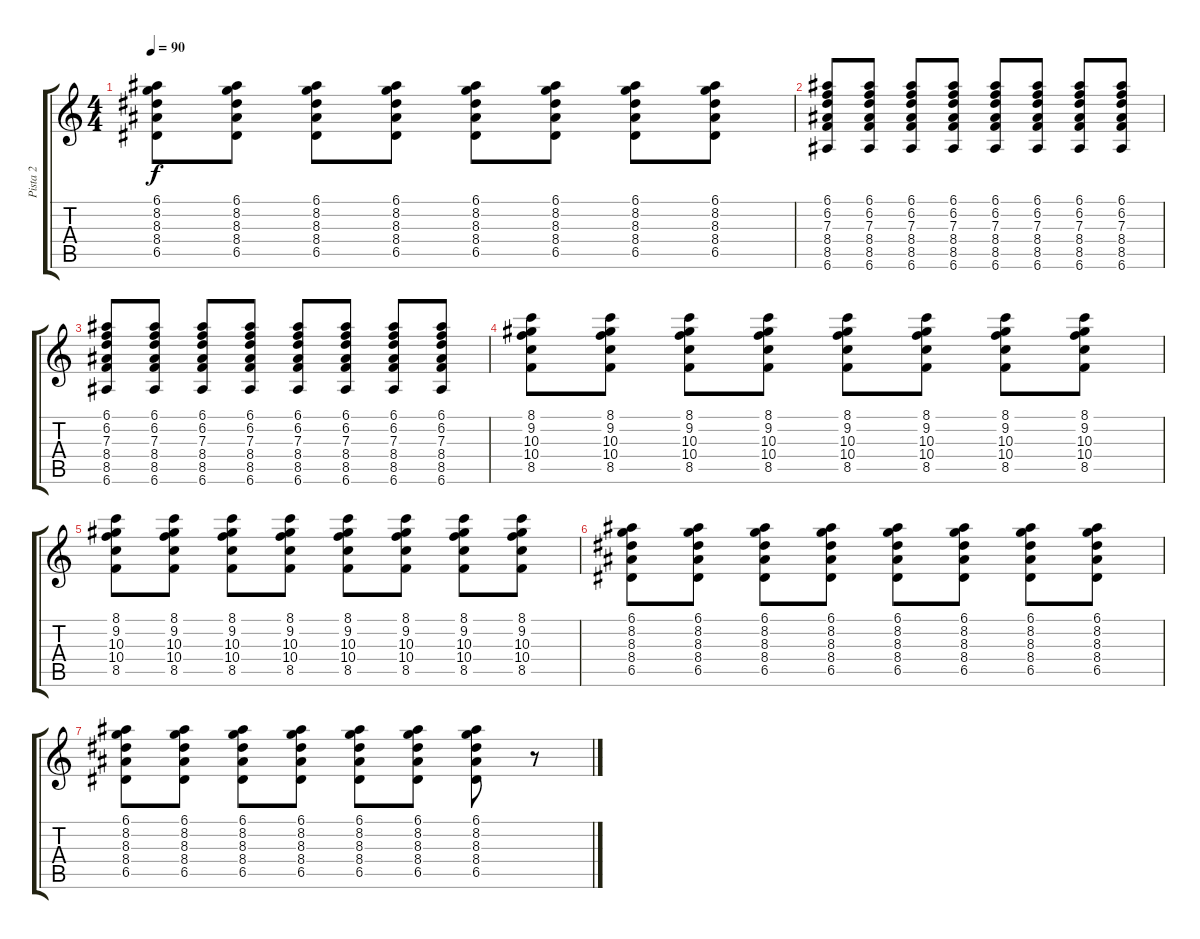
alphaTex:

\track ("Pista 2" "Pista 2") {instrument acousticguitarnylon}
\staff {score tabs}
\tuning (E4 B3 G3 D3 A2 E2) {hide}
\ts (4 4)
\tempo 90
\clef g2
\ks c
(6.1 8.2 8.3 8.4 6.5).8{dy f} (6.1 8.2 8.3 8.4 6.5).8 (6.1 8.2 8.3 8.4 6.5).8 (6.1 8.2 8.3 8.4 6.5).8 (6.1 8.2 8.3 8.4 6.5).8 (6.1 8.2 8.3 8.4 6.5).8 (6.1 8.2 8.3 8.4 6.5).8 (6.1 8.2 8.3 8.4 6.5).8 |
(6.1 6.2 7.3 8.4 8.5 6.6).8 (6.1 6.2 7.3 8.4 8.5 6.6).8 (6.1 6.2 7.3 8.4 8.5 6.6).8 (6.1 6.2 7.3 8.4 8.5 6.6).8 (6.1 6.2 7.3 8.4 8.5 6.6).8 (6.1 6.2 7.3 8.4 8.5 6.6).8 (6.1 6.2 7.3 8.4 8.5 6.6).8 (6.1 6.2 7.3 8.4 8.5 6.6).8 |
(6.1 6.2 7.3 8.4 8.5 6.6).8 (6.1 6.2 7.3 8.4 8.5 6.6).8 (6.1 6.2 7.3 8.4 8.5 6.6).8 (6.1 6.2 7.3 8.4 8.5 6.6).8 (6.1 6.2 7.3 8.4 8.5 6.6).8 (6.1 6.2 7.3 8.4 8.5 6.6).8 (6.1 6.2 7.3 8.4 8.5 6.6).8 (6.1 6.2 7.3 8.4 8.5 6.6).8 |
(8.1 9.2 10.3 10.4 8.5).8 (8.1 9.2 10.3 10.4 8.5).8 (8.1 9.2 10.3 10.4 8.5).8 (8.1 9.2 10.3 10.4 8.5).8 (8.1 9.2 10.3 10.4 8.5).8 (8.1 9.2 10.3 10.4 8.5).8 (8.1 9.2 10.3 10.4 8.5).8 (8.1 9.2 10.3 10.4 8.5).8 |
(8.1 9.2 10.3 10.4 8.5).8 (8.1 9.2 10.3 10.4 8.5).8 (8.1 9.2 10.3 10.4 8.5).8 (8.1 9.2 10.3 10.4 8.5).8 (8.1 9.2 10.3 10.4 8.5).8 (8.1 9.2 10.3 10.4 8.5).8 (8.1 9.2 10.3 10.4 8.5).8 (8.1 9.2 10.3 10.4 8.5).8 |
(6.1 8.2 8.3 8.4 6.5).8 (6.1 8.2 8.3 8.4 6.5).8 (6.1 8.2 8.3 8.4 6.5).8 (6.1 8.2 8.3 8.4 6.5).8 (6.1 8.2 8.3 8.4 6.5).8 (6.1 8.2 8.3 8.4 6.5).8 (6.1 8.2 8.3 8.4 6.5).8 (6.1 8.2 8.3 8.4 6.5).8 |
(6.1 8.2 8.3 8.4 6.5).8 (6.1 8.2 8.3 8.4 6.5).8 (6.1 8.2 8.3 8.4 6.5).8 (6.1 8.2 8.3 8.4 6.5).8 (6.1 8.2 8.3 8.4 6.5).8 (6.1 8.2 8.3 8.4 6.5).8 (6.1 8.2 8.3 8.4 6.5).8 r.8
